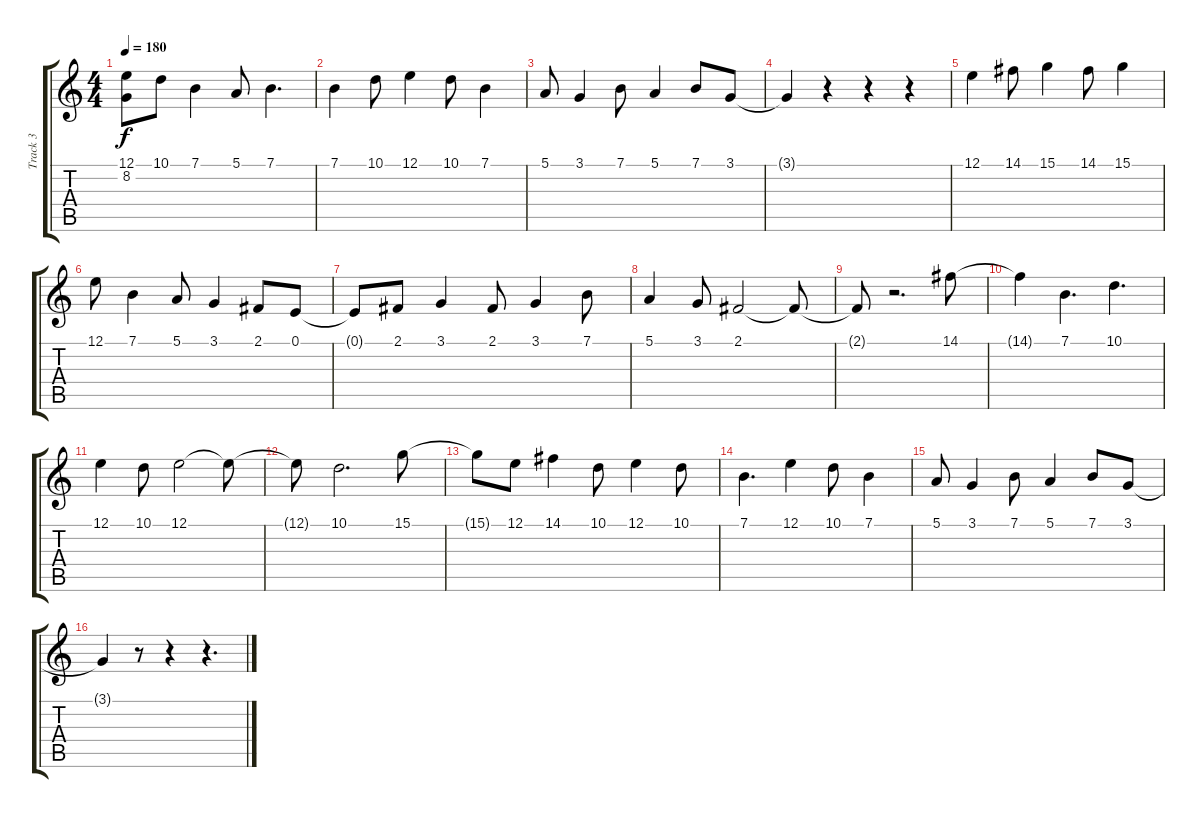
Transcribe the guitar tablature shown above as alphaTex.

\track ("Track 3" "Track 3") {instrument flute}
\staff {score tabs}
\tuning (E4 B3 G3 D3 A2 E2) {hide}
\ts (4 4)
\tempo 180
\clef g2
\ks c
(12.1{t} 8.2).8{dy f} 10.1.8 7.1.4 5.1.8 7.1.4{d} |
7.1.4 10.1.8 12.1.4 10.1.8 7.1.4 |
5.1.8 3.1.4 7.1.8 5.1.4 7.1.8 3.1.8 |
3.1{t}.4 r.4 r.4 r.4 |
12.1.4 14.1.8 15.1.4 14.1.8 15.1.4 |
12.1.8 7.1.4 5.1.8 3.1.4 2.1.8 0.1.8 |
0.1{t}.8 2.1.8 3.1.4 2.1.8 3.1.4 7.1.8 |
5.1.4 3.1.8 2.1.2 2.1{t}.8 |
2.1{t}.8 r.2{d} 14.1.8 |
14.1{t}.4 7.1.4{d} 10.1.4{d} |
12.1.4 10.1.8 12.1.2 12.1{t}.8 |
12.1{t}.8 10.1.2{d} 15.1.8 |
15.1{t}.8 12.1.8 14.1.4 10.1.8 12.1.4 10.1.8 |
7.1.4{d} 12.1.4 10.1.8 7.1.4 |
5.1.8 3.1.4 7.1.8 5.1.4 7.1.8 3.1.8 |
3.1{t}.4 r.8 r.4 r.4{d}
